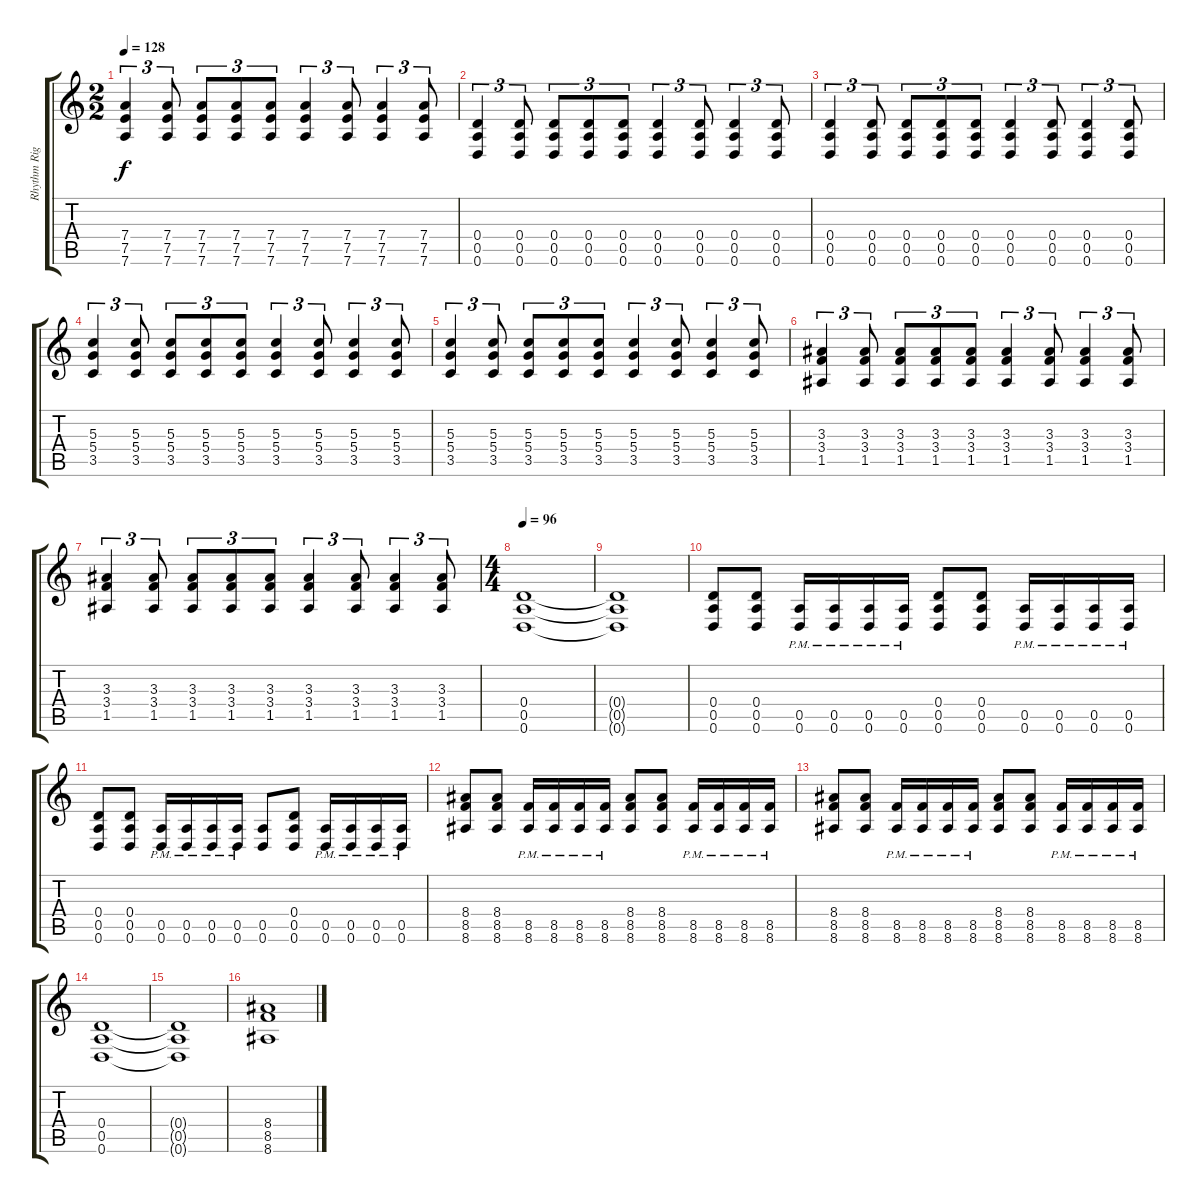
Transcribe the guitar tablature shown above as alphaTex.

\track ("Rhythm Right" "Rhythm Rig") {instrument overdrivenguitar}
\staff {score tabs}
\tuning (E4 B3 G3 D3 A2 D2) {hide}
\ts (2 2)
\tempo 128
\clef g2
\ks c
(7.4 7.5 7.6).4{tu (3 2) dy f} (7.4 7.5 7.6).8{tu (3 2)} (7.4 7.5 7.6).8{tu (3 2)} (7.4 7.5 7.6).8{tu (3 2)} (7.4 7.5 7.6).8{tu (3 2)} (7.4 7.5 7.6).4{tu (3 2)} (7.4 7.5 7.6).8{tu (3 2)} (7.4 7.5 7.6).4{tu (3 2)} (7.4 7.5 7.6).8{tu (3 2)} |
(0.4 0.5 0.6).4{tu (3 2)} (0.4 0.5 0.6).8{tu (3 2)} (0.4 0.5 0.6).8{tu (3 2)} (0.4 0.5 0.6).8{tu (3 2)} (0.4 0.5 0.6).8{tu (3 2)} (0.4 0.5 0.6).4{tu (3 2)} (0.4 0.5 0.6).8{tu (3 2)} (0.4 0.5 0.6).4{tu (3 2)} (0.4 0.5 0.6).8{tu (3 2)} |
(0.4 0.5 0.6).4{tu (3 2)} (0.4 0.5 0.6).8{tu (3 2)} (0.4 0.5 0.6).8{tu (3 2)} (0.4 0.5 0.6).8{tu (3 2)} (0.4 0.5 0.6).8{tu (3 2)} (0.4 0.5 0.6).4{tu (3 2)} (0.4 0.5 0.6).8{tu (3 2)} (0.4 0.5 0.6).4{tu (3 2)} (0.4 0.5 0.6).8{tu (3 2)} |
(5.3 5.4 3.5).4{tu (3 2)} (5.3 5.4 3.5).8{tu (3 2)} (5.3 5.4 3.5).8{tu (3 2)} (5.3 5.4 3.5).8{tu (3 2)} (5.3 5.4 3.5).8{tu (3 2)} (5.3 5.4 3.5).4{tu (3 2)} (5.3 5.4 3.5).8{tu (3 2)} (5.3 5.4 3.5).4{tu (3 2)} (5.3 5.4 3.5).8{tu (3 2)} |
(5.3 5.4 3.5).4{tu (3 2)} (5.3 5.4 3.5).8{tu (3 2)} (5.3 5.4 3.5).8{tu (3 2)} (5.3 5.4 3.5).8{tu (3 2)} (5.3 5.4 3.5).8{tu (3 2)} (5.3 5.4 3.5).4{tu (3 2)} (5.3 5.4 3.5).8{tu (3 2)} (5.3 5.4 3.5).4{tu (3 2)} (5.3 5.4 3.5).8{tu (3 2)} |
(3.3 3.4 1.5).4{tu (3 2)} (3.3 3.4 1.5).8{tu (3 2)} (3.3 3.4 1.5).8{tu (3 2)} (3.3 3.4 1.5).8{tu (3 2)} (3.3 3.4 1.5).8{tu (3 2)} (3.3 3.4 1.5).4{tu (3 2)} (3.3 3.4 1.5).8{tu (3 2)} (3.3 3.4 1.5).4{tu (3 2)} (3.3 3.4 1.5).8{tu (3 2)} |
(3.3 3.4 1.5).4{tu (3 2)} (3.3 3.4 1.5).8{tu (3 2)} (3.3 3.4 1.5).8{tu (3 2)} (3.3 3.4 1.5).8{tu (3 2)} (3.3 3.4 1.5).8{tu (3 2)} (3.3 3.4 1.5).4{tu (3 2)} (3.3 3.4 1.5).8{tu (3 2)} (3.3 3.4 1.5).4{tu (3 2)} (3.3 3.4 1.5).8{tu (3 2)} |
\ts (4 4)
\tempo 96
(0.4 0.5 0.6).1 |
(0.4{t} 0.5{t} 0.6{t}).1 |
(0.4 0.5 0.6).8 (0.4 0.5 0.6).8 (0.5{pm} 0.6{pm}).16 (0.5{pm} 0.6{pm}).16 (0.5{pm} 0.6{pm}).16 (0.5{pm} 0.6{pm}).16 (0.4 0.5 0.6).8 (0.4 0.5 0.6).8 (0.5{pm} 0.6{pm}).16 (0.5{pm} 0.6{pm}).16 (0.5{pm} 0.6{pm}).16 (0.5{pm} 0.6{pm}).16 |
(0.4 0.5 0.6).8 (0.4 0.5 0.6).8 (0.5{pm} 0.6{pm}).16 (0.5{pm} 0.6{pm}).16 (0.5{pm} 0.6{pm}).16 (0.5{pm} 0.6{pm}).16 (0.5 0.6).8 (0.4 0.5 0.6).8 (0.5{pm} 0.6{pm}).16 (0.5{pm} 0.6{pm}).16 (0.5{pm} 0.6{pm}).16 (0.5{pm} 0.6{pm}).16 |
(8.4 8.5 8.6).8 (8.4 8.5 8.6).8 (8.5{pm} 8.6{pm}).16 (8.5{pm} 8.6{pm}).16 (8.5{pm} 8.6{pm}).16 (8.5{pm} 8.6{pm}).16 (8.4 8.5 8.6).8 (8.4 8.5 8.6).8 (8.5{pm} 8.6{pm}).16 (8.5{pm} 8.6{pm}).16 (8.5{pm} 8.6{pm}).16 (8.5{pm} 8.6{pm}).16 |
(8.4 8.5 8.6).8 (8.4 8.5 8.6).8 (8.5{pm} 8.6{pm}).16 (8.5{pm} 8.6{pm}).16 (8.5{pm} 8.6{pm}).16 (8.5{pm} 8.6{pm}).16 (8.4 8.5 8.6).8 (8.4 8.5 8.6).8 (8.5{pm} 8.6{pm}).16 (8.5{pm} 8.6{pm}).16 (8.5{pm} 8.6{pm}).16 (8.5{pm} 8.6{pm}).16 |
(0.4 0.5 0.6).1 |
(0.4{t} 0.5{t} 0.6{t}).1 |
(8.4 8.5 8.6).1
